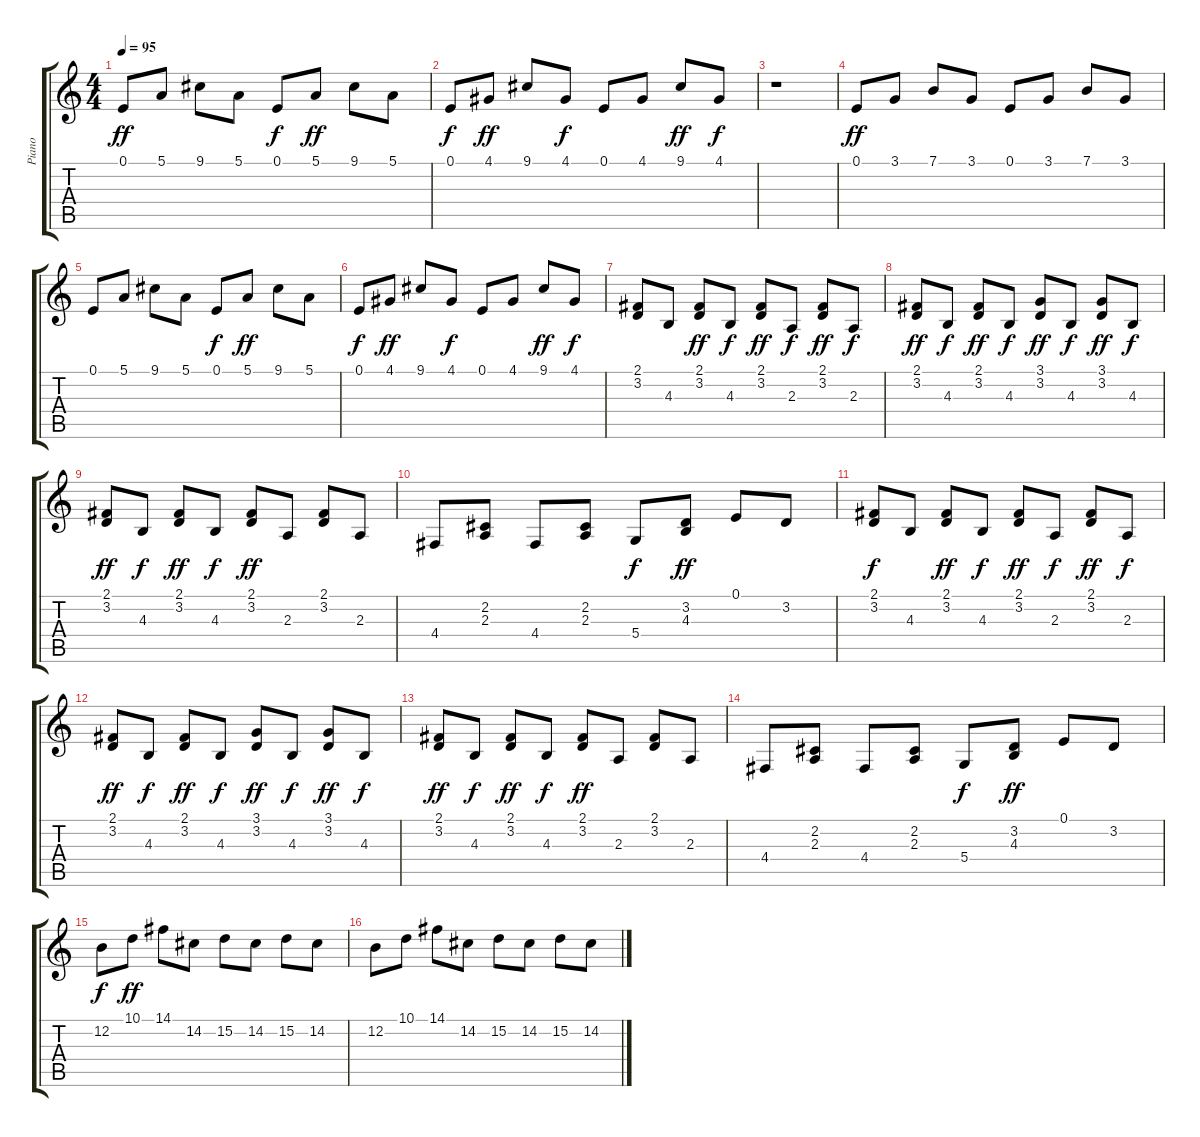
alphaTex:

\track ("Piano" "Piano") {instrument electricpiano1}
\staff {score tabs}
\tuning (E4 B3 G3 D3 A2 E2) {hide}
\ts (4 4)
\tempo 95
\clef g2
\ks c
0.1.8{dy ff} 5.1.8 9.1.8 5.1.8 0.1.8{dy f} 5.1.8{dy ff} 9.1.8 5.1.8 |
0.1.8{dy f} 4.1.8{dy ff} 9.1.8 4.1.8{dy f} 0.1.8 4.1.8 9.1.8{dy ff} 4.1.8{dy f} |
r.1 |
0.1.8{dy ff} 3.1.8 7.1.8 3.1.8 0.1.8 3.1.8 7.1.8 3.1.8 |
0.1.8 5.1.8 9.1.8 5.1.8 0.1.8{dy f} 5.1.8{dy ff} 9.1.8 5.1.8 |
0.1.8{dy f} 4.1.8{dy ff} 9.1.8 4.1.8{dy f} 0.1.8 4.1.8 9.1.8{dy ff} 4.1.8{dy f} |
(2.1 3.2).8 4.3.8 (2.1 3.2).8{dy ff} 4.3.8{dy f} (2.1 3.2).8{dy ff} 2.3.8{dy f} (2.1 3.2).8{dy ff} 2.3.8{dy f} |
(2.1 3.2).8{dy ff} 4.3.8{dy f} (2.1 3.2).8{dy ff} 4.3.8{dy f} (3.1 3.2).8{dy ff} 4.3.8{dy f} (3.1 3.2).8{dy ff} 4.3.8{dy f} |
(2.1 3.2).8{dy ff} 4.3.8{dy f} (2.1 3.2).8{dy ff} 4.3.8{dy f} (2.1 3.2).8{dy ff} 2.3.8 (2.1 3.2).8 2.3.8 |
4.4.8 (2.2 2.3).8 4.4.8 (2.2 2.3).8 5.4.8{dy f} (3.2 4.3).8{dy ff} 0.1.8 3.2.8 |
(2.1 3.2).8{dy f} 4.3.8 (2.1 3.2).8{dy ff} 4.3.8{dy f} (2.1 3.2).8{dy ff} 2.3.8{dy f} (2.1 3.2).8{dy ff} 2.3.8{dy f} |
(2.1 3.2).8{dy ff} 4.3.8{dy f} (2.1 3.2).8{dy ff} 4.3.8{dy f} (3.1 3.2).8{dy ff} 4.3.8{dy f} (3.1 3.2).8{dy ff} 4.3.8{dy f} |
(2.1 3.2).8{dy ff} 4.3.8{dy f} (2.1 3.2).8{dy ff} 4.3.8{dy f} (2.1 3.2).8{dy ff} 2.3.8 (2.1 3.2).8 2.3.8 |
4.4.8 (2.2 2.3).8 4.4.8 (2.2 2.3).8 5.4.8{dy f} (3.2 4.3).8{dy ff} 0.1.8 3.2.8 |
12.2.8{dy f} 10.1.8{dy ff} 14.1.8 14.2.8 15.2.8 14.2.8 15.2.8 14.2.8 |
12.2.8 10.1.8 14.1.8 14.2.8 15.2.8 14.2.8 15.2.8 14.2.8
